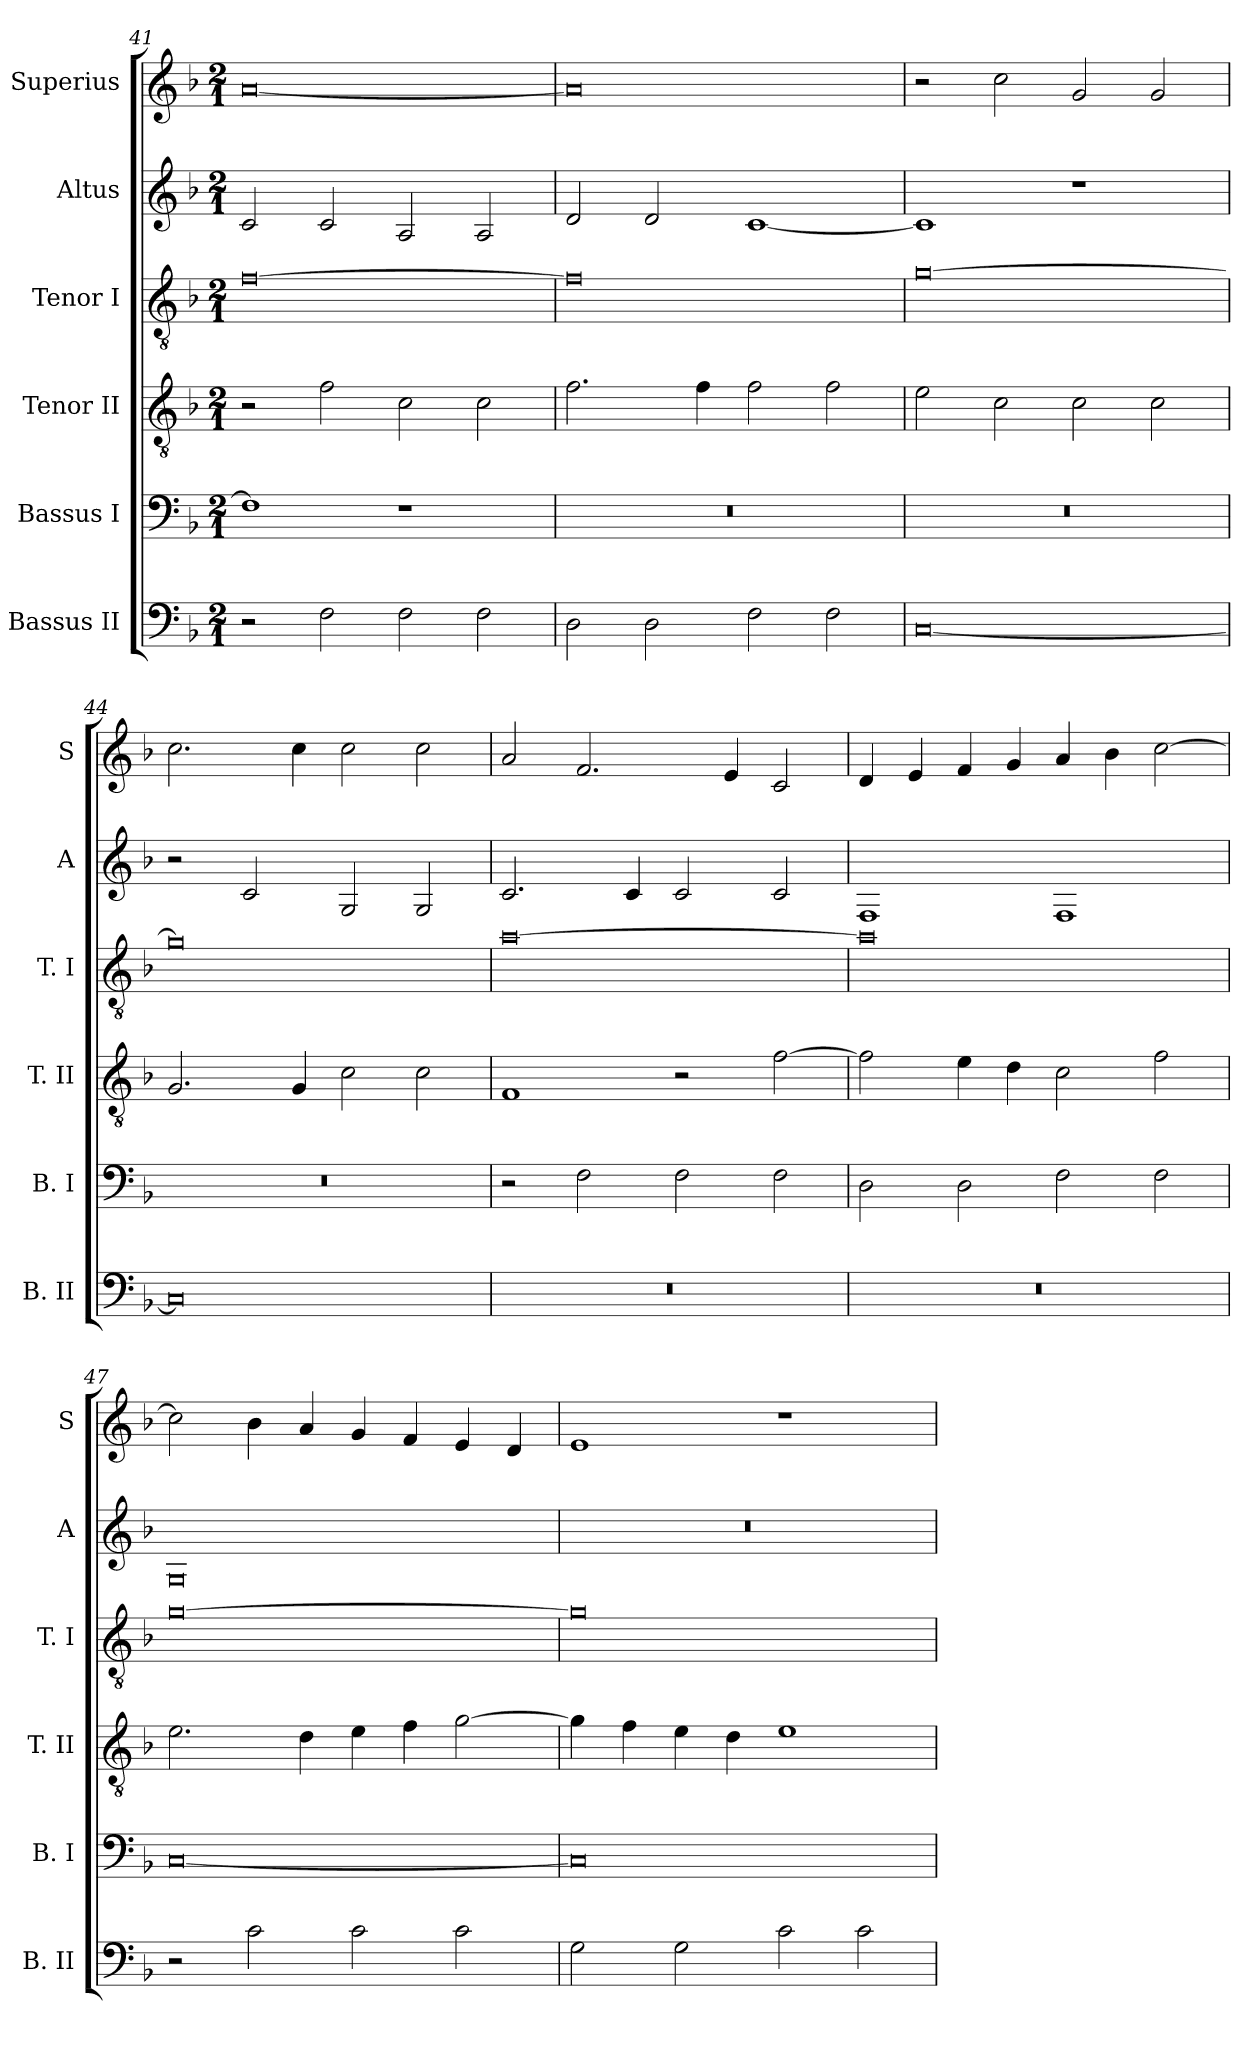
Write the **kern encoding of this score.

**kern	**kern	**kern	**kern	**kern	**kern
*part6	*part5	*part4	*part3	*part2	*part1
*staff6	*staff5	*staff4	*staff3	*staff2	*staff1
*I"Bassus II	*I"Bassus I	*I"Tenor II	*I"Tenor I	*I"Altus	*I"Superius
*I'B. II	*I'B. I	*I'T. II	*I'T. I	*I'A	*I'S
*clefF4	*clefF4	*clefGv2	*clefGv2	*clefG2	*clefG2
*k[b-]	*k[b-]	*k[b-]	*k[b-]	*k[b-]	*k[b-]
*F:	*F:	*F:	*F:	*F:	*F:
*M2/1	*M2/1	*M2/1	*M2/1	*M2/1	*M2/1
=41	=41	=41	=41	=41	=41
2r	1F]	2r	[0f	2c	[0a
2F	.	2f	.	2c	.
2F	1r	2c	.	2A	.
2F	.	2c	.	2A	.
=42	=42	=42	=42	=42	=42
2D	0r	2.f	0f]	2d	0a]
2D	.	.	.	2d	.
.	.	4f	.	.	.
2F	.	2f	.	[1c	.
2F	.	2f	.	.	.
=43	=43	=43	=43	=43	=43
[0C	0r	2e	[0g	1c]	2r
.	.	2c	.	.	2cc
.	.	2c	.	1r	2g
.	.	2c	.	.	2g
=44	=44	=44	=44	=44	=44
0C]	0r	2.G	0g]	2r	2.cc
.	.	.	.	2c	.
.	.	4G	.	.	4cc
.	.	2c	.	2G	2cc
.	.	2c	.	2G	2cc
=45	=45	=45	=45	=45	=45
0r	2r	1F	[0a	2.c	2a
.	2F	.	.	.	2.f
.	.	.	.	4c	.
.	2F	2r	.	2c	.
.	.	.	.	.	4e
.	2F	[2f	.	2c	2c
=46	=46	=46	=46	=46	=46
0r	2D	2f]	0a]	1F	4d
.	.	.	.	.	4e
.	2D	4e	.	.	4f
.	.	4d	.	.	4g
.	2F	2c	.	1F	4a
.	.	.	.	.	4b-
.	2F	2f	.	.	[2cc
=47	=47	=47	=47	=47	=47
2r	[0C	2.e	[0g	0G	2cc]
2c	.	.	.	.	4b-
.	.	4d	.	.	4a
2c	.	4e	.	.	4g
.	.	4f	.	.	4f
2c	.	[2g	.	.	4e
.	.	.	.	.	4d
=48	=48	=48	=48	=48	=48
2G	0C]	4g]	0g]	0r	1e
.	.	4f	.	.	.
2G	.	4e	.	.	.
.	.	4d	.	.	.
2c	.	1e	.	.	1r
2c	.	.	.	.	.
=	=	=	=	=	=
*-	*-	*-	*-	*-	*-
